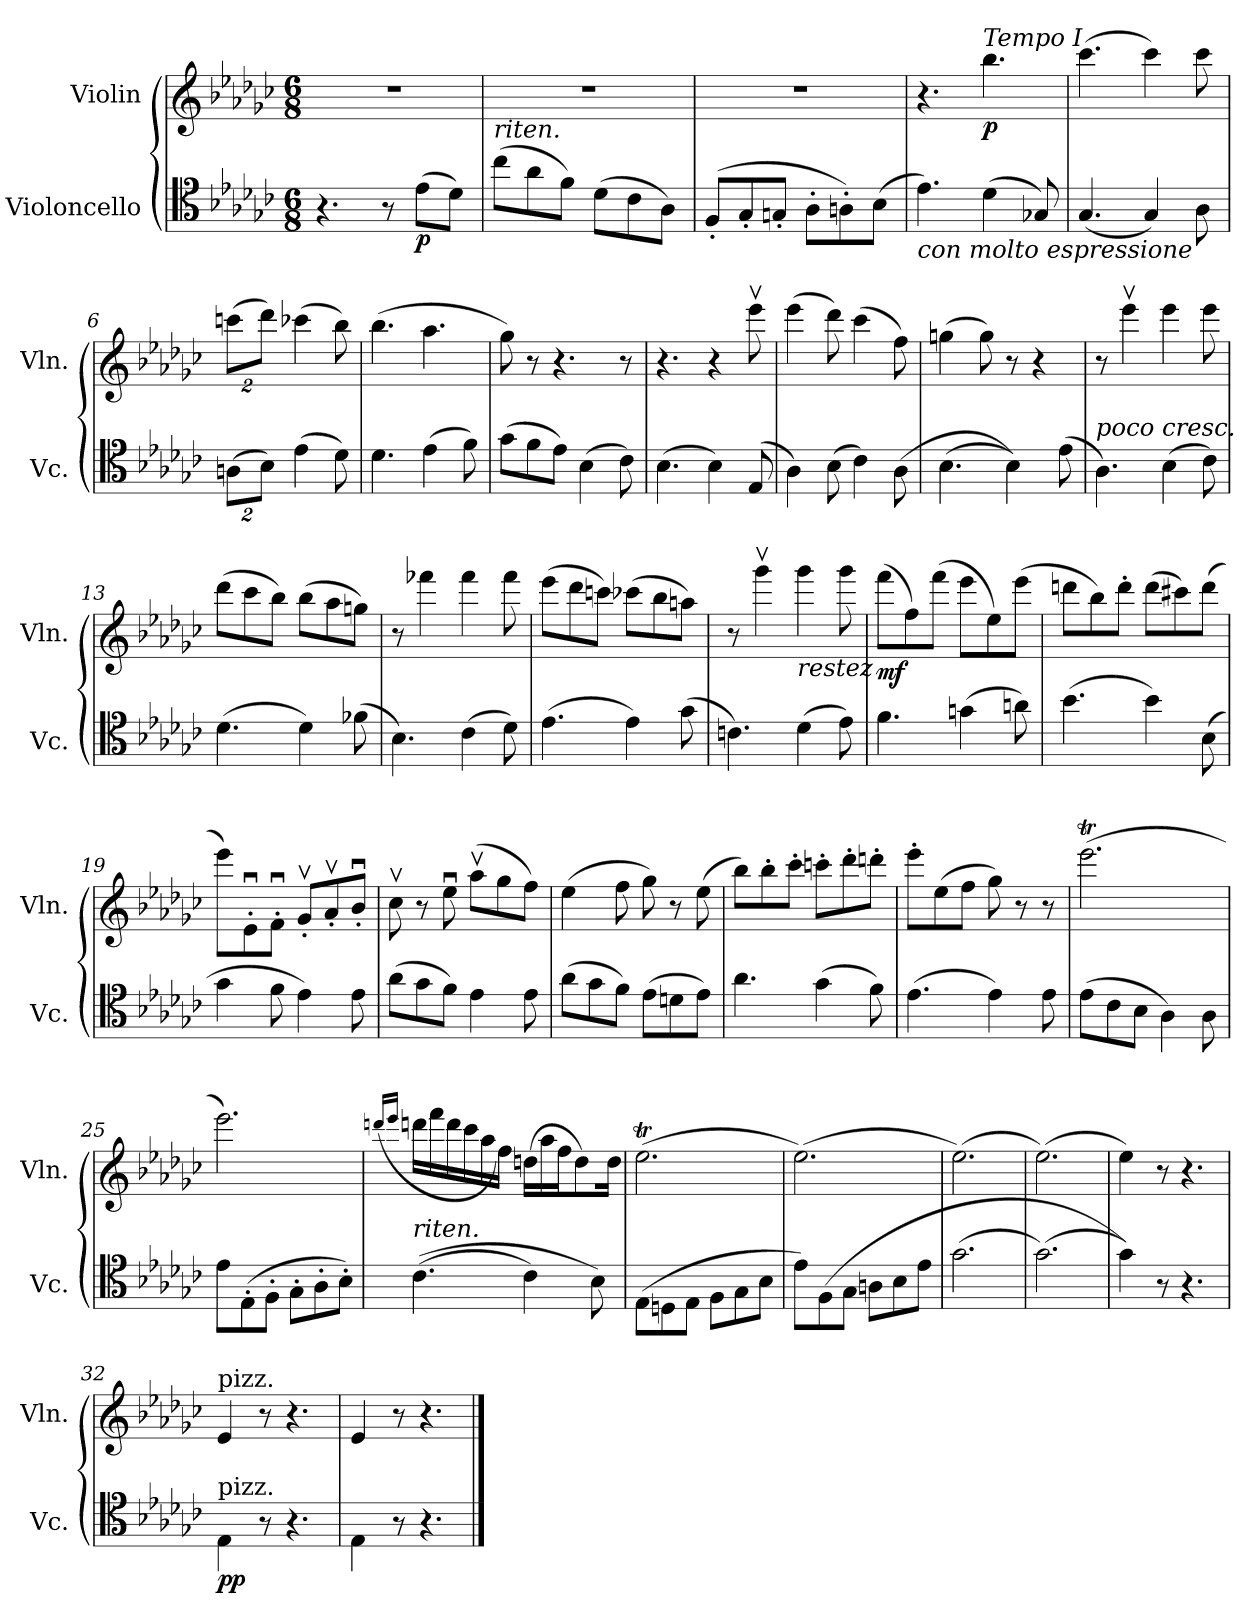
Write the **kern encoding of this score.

**kern	**dynam	**kern	**dynam
*part2	*part2	*part1	*part1
*staff2	*staff2	*staff1	*staff1
*I"Violoncello	*	*I"Violin	*
*I'Vc.	*	*I'Vln.	*
*clefC4	*	*clefG2	*
*k[b-e-a-d-g-c-]	*	*k[b-e-a-d-g-c-]	*
*M6/8	*	*M6/8	*
*MM45	*	*MM45	*
=1	=1	=1	=1
4.r	.	2.r	.
8r	.	.	.
!	!LO:DY:b	!	!
(>8e-\L	p	.	.
8d-\J)	.	.	.
=2	=2	=2	=2
!LO:TX:a:i:t=riten.	!	!	!
(>8cc-\L	.	2.r	.
8a-\	.	.	.
8f\J)	.	.	.
(>8d-\L	.	.	.
8c-\	.	.	.
8A-\J)	.	.	.
=3	=3	=3	=3
(>8F'/L	.	2.r	.
8G-'/	.	.	.
8Gn'/J	.	.	.
8A-'\L	.	.	.
8An'\)	.	.	.
(>8B-\J	.	.	.
=4	=4	=4	=4
!LO:TX:b:i:t=con molto espressione	!	!	!
4.e-\)	.	4.r	.
!	!	!LO:TX:a:i:t=Tempo I	!
!	!	!	!LO:DY:b
(>4d-\	.	4.bb-\	p
8G-X/)	.	.	.
=5	=5	=5	=5
(<4.G-/	.	(>4.ccc-\	.
4G-/)	.	4ccc-\)	.
8A-\	.	8ccc-\	.
=6	=6	=6	=6
*Xbrackettup	*	*Xbrackettup	*
(>16%3An\L	.	(>16%3cccn\L	.
16%3B-\J)	.	16%3ddd-\J)	.
(>4e-\	.	(>4ccc-X\	.
8d-\)	.	8bb-\)	.
=7	=7	=7	=7
4.d-\	.	(>4.bb-\	.
(>4e-\	.	4.aa-\	.
8f\)	.	.	.
!!LO:LB:g=z
=8	=8	=8	=8
(>8g-\L	.	8gg-\)	.
8f\	.	8r	.
8e-\J)	.	4.r	.
(>4B-\	.	.	.
8c-\)	.	8r	.
=9	=9	=9	=9
(>4.B-\	.	4.r	.
4B-\)	.	4r	.
(<8E-/	.	8eee-v\	.
=10	=10	=10	=10
4A-\)	.	(>4eee-\	.
(>8B-\	.	8ddd-\)	.
4c-\)	.	(>4ccc-\	.
(>8A-\	.	8ff\)	.
=11	=11	=11	=11
(>4.B-\	.	(>4ggn\	.
.	.	8gg\)	.
4B-\))	.	8r	.
.	.	4r	.
(>8e-\	.	.	.
=12	=12	=12	=12
!LO:TX:a:i:t=poco cresc.	!	!	!
4.A-\)	.	8r	.
.	.	4eee-v\	.
(>4B-\	.	4eee-\	.
8c-\)	.	8eee-\	.
=13	=13	=13	=13
(>4.d-\	.	(>8ddd-\L	.
.	.	8ccc-\	.
.	.	8bb-\J)	.
4d-\)	.	(>8bb-\L	.
.	.	8aa-\	.
(>8f-X\	.	8ggn\J)	.
=14	=14	=14	=14
4.B-\)	.	8r	.
.	.	4fff-X\	.
(>4c-\	.	4fff-\	.
8d-\)	.	8fff-\	.
!!LO:LB:g=z
=15	=15	=15	=15
(>4.e-\	.	(>8eee-\L	.
.	.	8ddd-\	.
.	.	8cccn\J)	.
4e-\)	.	(>8ccc-X\L	.
.	.	8bb-\	.
(>8g-\	.	8aan\J)	.
=16	=16	=16	=16
4.cn\)	.	8r	.
.	.	4ggg-v\	.
!	!	!LO:TX:b:i:t=restez	!
(>4d-\	.	4ggg-\	.
8e-\)	.	8ggg-\	.
=17	=17	=17	=17
!	!	!	!LO:DY:b
4.f\	.	(>8fff\L	mf
.	.	8ff\)	.
.	.	(>8fff\J	.
(>4gn\	.	8eee-\L	.
.	.	8ee-\)	.
8an\)	.	(>8eee-\J	.
=18	=18	=18	=18
(>4.b-\	.	8dddn\L	.
.	.	8bb-\)	.
.	.	8ddd'\J	.
4b-\)	.	(>8ddd\L	.
.	.	8ccc#X\)	.
(>8B-\	.	(>8ddd\J	.
=19	=19	=19	=19
4g-\	.	8eee-\L)	.
.	.	8e-u'\	.
8f\	.	8fu'\J	.
4e-\)	.	8g-v'/L	.
.	.	8a-v'/	.
8e-\	.	8b-u'/J	.
!!LO:LB:g=z
=20	=20	=20	=20
(>8a-\L	.	8cc-v\	.
8g-\	.	8r	.
8f\J)	.	8ee-u\	.
4e-\	.	(>8aa-v\L	.
.	.	8gg-\	.
8e-\	.	8ff\J)	.
=21	=21	=21	=21
(>8a-\L	.	(>4ee-\	.
8g-\	.	.	.
8f\J)	.	8ff\	.
(>8e-\L	.	8gg-\)	.
8dn\	.	8r	.
8e-\J)	.	(>8ee-\	.
=22	=22	=22	=22
4.a-\	.	8bb-\L)	.
.	.	8bb-'\	.
.	.	8ccc-'\J	.
(>4g-\	.	8cccn'\L	.
.	.	8ddd-'\	.
8f\)	.	8dddn'\J	.
=23	=23	=23	=23
(>4.e-\	.	8eee-'\L	.
.	.	(>8ee-\	.
.	.	8ff\J	.
4e-\)	.	8gg-\)	.
.	.	8r	.
8e-\	.	8r	.
=24	=24	=24	=24
(>8e-\L	.	(>2.eee-T\	.
8c-\	.	.	.
8B-\J	.	.	.
4A-\)	.	.	.
8A-\	.	.	.
=25	=25	=25	=25
8e-\L	.	2.eee-TTT\)	.
(>8E-'\	.	.	.
8F'\J	.	.	.
8G-'\L	.	.	.
8A-'\	.	.	.
8B-'\J)	.	.	.
!!LO:LB:g=z
=26	=26	=26	=26
.	.	(<16qdddn/LL	.
.	.	16qeee-/JJ	.
!LO:TX:a:i:t=riten.	!	!	!
(>(>4.c-\	.	16ddd\LL	.
.	.	16fff\	.
.	.	16ddd\	.
.	.	16ccc-\	.
.	.	16aa-\	.
.	.	16ff\JJ)	.
4c-\)	.	(>16ddn\LL	.
.	.	16aa-\	.
.	.	16ff\J	.
.	.	8dd\)	.
8B-\)	.	.	.
.	.	16dd\Jk	.
=27	=27	=27	=27
(>8E-\L	.	(>2.ee-T\	.
8Dn\	.	.	.
8E-\J	.	.	.
8F\L	.	.	.
8G-\	.	.	.
8B-\J	.	.	.
=28	=28	=28	=28
8e-\L)	.	(>2.ee-\)	.
(>8F\	.	.	.
8G-\J	.	.	.
8An\L	.	.	.
8B-\	.	.	.
8e-\J	.	.	.
=29	=29	=29	=29
(>2.g-\	.	(>2.ee-\)	.
=30	=30	=30	=30
(>2.g-\)	.	(>2.ee-\)	.
=31	=31	=31	=31
4g-\))	.	4ee-TTT\)	.
8r	.	8r	.
4.r	.	4.r	.
=32	=32	=32	=32
!	!	!LO:TX:a:t=pizz.	!
!LO:TX:a:t=pizz.	!	!	!
!	!LO:DY:b	!	!
4E-\	pp	4e-/	.
8r	.	8r	.
4.r	.	4.r	.
!!LO:PB:g=z
=33	=33	=33	=33
4E-\	.	4e-/	.
8r	.	8r	.
4.r	.	4.r	.
==	==	==	==
*-	*-	*-	*-
